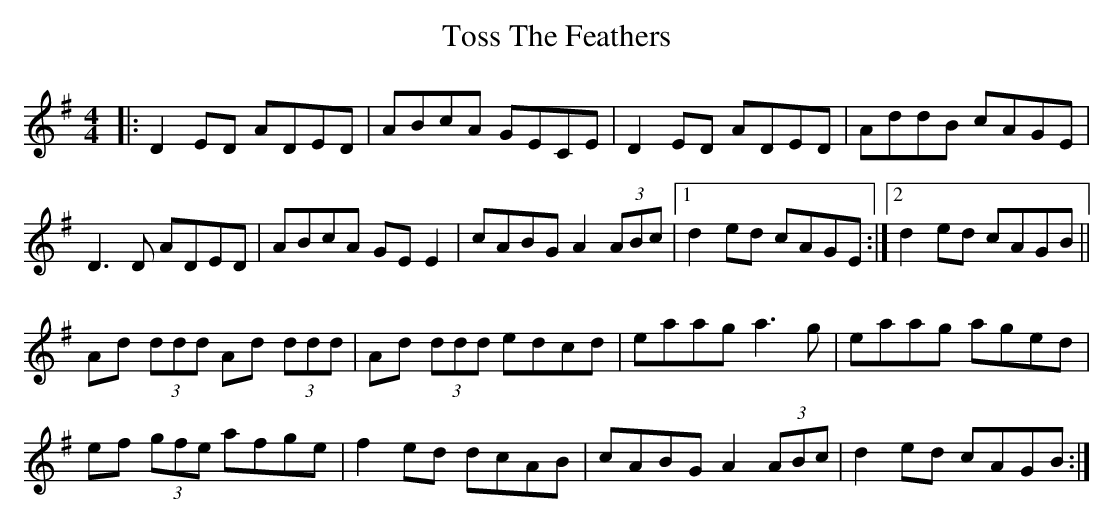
X:1
T: Toss The Feathers
M: 4/4
L: 1/8
K: Gmaj
|:D2 ED ADED|ABcA GECE|D2 ED ADED|AddB cAGE|
D3 D ADED|ABcA GE E2|cABG A2 (3ABc|1 d2 ed cAGE:|2 d2 ed cAGB||
Ad (3ddd Ad (3ddd|Ad (3ddd edcd|eaag a3 g|eaag aged|
ef (3gfe afge|f2 ed dcAB|cABG A2 (3ABc|d2 ed cAGB:|
